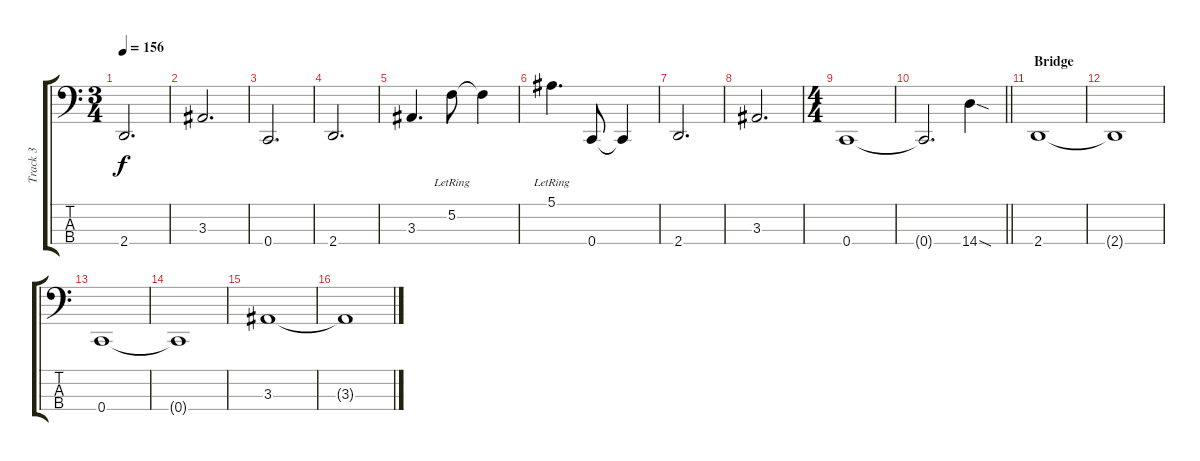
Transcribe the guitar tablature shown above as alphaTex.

\track ("Track 3" "Track 3") {instrument electricbassfinger}
\staff {score tabs}
\tuning (F2 C2 G1 C1) {hide}
\ts (3 4)
\tempo 156
\clef f4
\ks c
2.4.2{d dy f} |
3.3.2{d} |
0.4.2{d} |
2.4.2{d} |
3.3.4{d} 5.2{lr}.8 5.2{t}.4 |
5.1{lr}.4{d} 0.4.8 0.4{t}.4 |
2.4.2{d} |
3.3.2{d} |
\ts (4 4)
0.4.1 |
\barLineRight lightlight
0.4{t}.2{d} 14.4{sod}.4 |
\section ("" " Bridge")
2.4.1 |
2.4{t}.1 |
0.4.1 |
0.4{t}.1 |
3.3.1 |
3.3{t}.1
